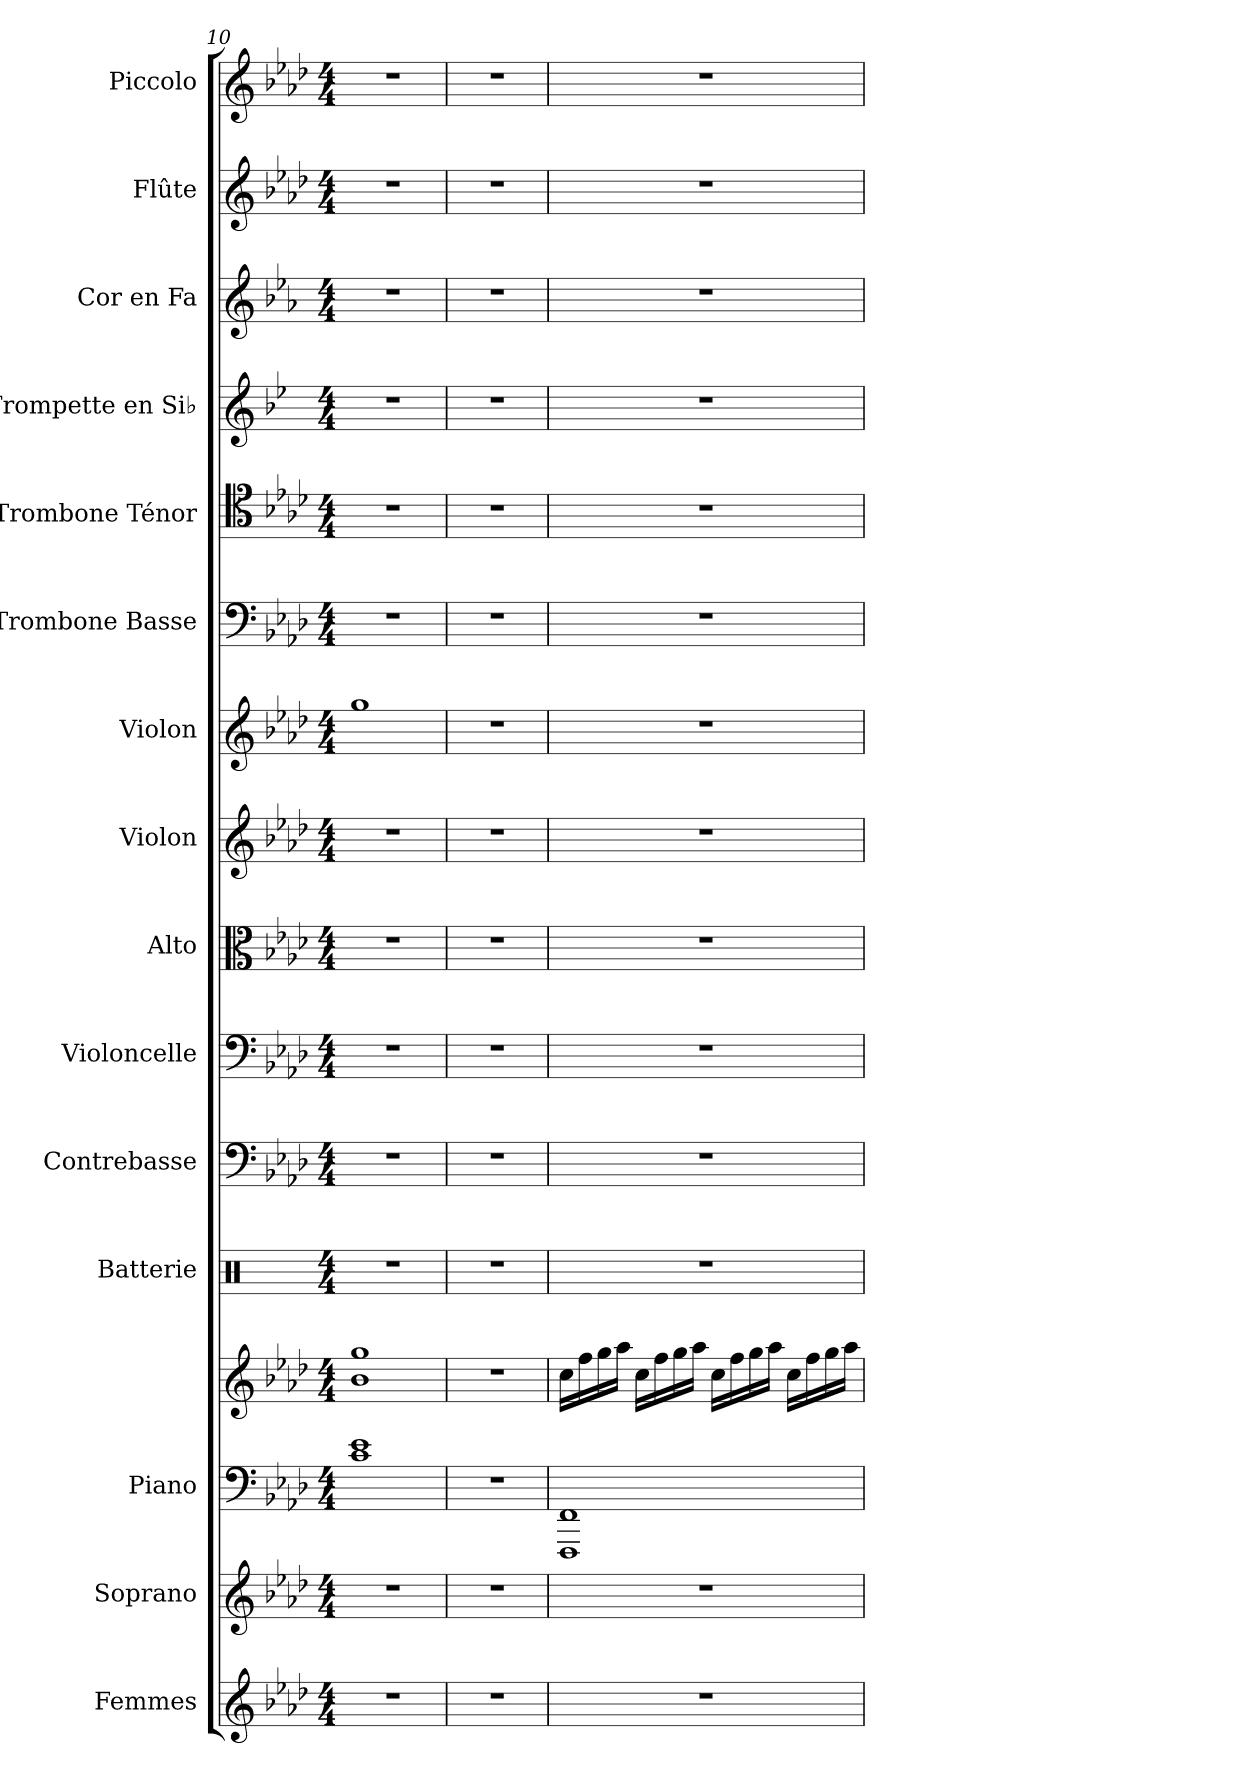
**kern	**kern	**kern	**kern	**dynam	**kern	**kern	**kern	**kern	**kern	**kern	**kern	**kern	**kern	**kern	**kern	**kern
*part15	*part14	*part13	*part13	*part13	*part12	*part11	*part10	*part9	*part8	*part7	*part6	*part5	*part4	*part3	*part2	*part1
*staff16	*staff15	*staff14	*staff13	*staff13/14	*staff12	*staff11	*staff10	*staff9	*staff8	*staff7	*staff6	*staff5	*staff4	*staff3	*staff2	*staff1
*I"Femmes	*I"Soprano	*I"Piano	*	*	*I"Batterie	*I"Contrebasse	*I"Violoncelle	*I"Alto	*I"Violon	*I"Violon	*I"Trombone Basse	*I"Trombone Ténor	*I"Trompette en Si♭	*I"Cor en Fa	*I"Flûte	*I"Piccolo
*I'F.	*I'S.	*I'Pia.	*	*	*I'Bat.	*I'Cb.	*I'Vlc	*I'Alt.	*I'Vln.	*I'Vln.	*I'Tbn. B.	*I'Tbn. T.	*I'Tromp. Si♭	*I'Cor Fa	*I'Fl.	*I'Picc.
*clefG2	*clefG2	*clefF4	*clefG2	*	*clefX	*clefF4	*clefF4	*clefC3	*clefG2	*clefG2	*clefF4	*clefC4	*clefG2	*clefG2	*clefG2	*clefG2
*	*	*	*	*	*	*ITrd7c12	*	*	*	*	*	*	*ITrd1c2	*ITrd4c7	*	*ITrd-7c-12
*k[b-e-a-d-]	*k[b-e-a-d-]	*k[b-e-a-d-]	*k[b-e-a-d-]	*	*k[]	*k[b-e-a-d-]	*k[b-e-a-d-]	*k[b-e-a-d-]	*k[b-e-a-d-]	*k[b-e-a-d-]	*k[b-e-a-d-]	*k[b-e-a-d-]	*k[b-e-a-d-]	*k[b-e-a-d-]	*k[b-e-a-d-]	*k[b-e-a-d-]
*M4/4	*M4/4	*M4/4	*M4/4	*	*M4/4	*M4/4	*M4/4	*M4/4	*M4/4	*M4/4	*M4/4	*M4/4	*M4/4	*M4/4	*M4/4	*M4/4
=10	=10	=10	=10	=10	=10	=10	=10	=10	=10	=10	=10	=10	=10	=10	=10	=10
1r	1r	1c 1e-	1b- 1gg	.	1r	1r	1r	1r	1r	1gg	1r	1r	1r	1r	1r	1r
=11	=11	=11	=11	=11	=11	=11	=11	=11	=11	=11	=11	=11	=11	=11	=11	=11
1r	1r	1r	1r	.	1r	1r	1r	1r	1r	1r	1r	1r	1r	1r	1r	1r
=12	=12	=12	=12	=12	=12	=12	=12	=12	=12	=12	=12	=12	=12	=12	=12	=12
!	!	!	!	!LO:DY:b=2	!	!	!	!	!	!	!	!	!	!	!	!
!	!	!	!	!LO:DY:n=1:b	!	!	!	!	!	!	!	!	!	!	!	!
1r	1r	1FFF 1FF	16cc\LL	mp mp	1r	1r	1r	1r	1r	1r	1r	1r	1r	1r	1r	1r
.	.	.	16ff\	.	.	.	.	.	.	.	.	.	.	.	.	.
.	.	.	16gg\	.	.	.	.	.	.	.	.	.	.	.	.	.
.	.	.	16aa-\JJ	.	.	.	.	.	.	.	.	.	.	.	.	.
.	.	.	16cc\LL	.	.	.	.	.	.	.	.	.	.	.	.	.
.	.	.	16ff\	.	.	.	.	.	.	.	.	.	.	.	.	.
.	.	.	16gg\	.	.	.	.	.	.	.	.	.	.	.	.	.
.	.	.	16aa-\JJ	.	.	.	.	.	.	.	.	.	.	.	.	.
.	.	.	16cc\LL	.	.	.	.	.	.	.	.	.	.	.	.	.
.	.	.	16ff\	.	.	.	.	.	.	.	.	.	.	.	.	.
.	.	.	16gg\	.	.	.	.	.	.	.	.	.	.	.	.	.
.	.	.	16aa-\JJ	.	.	.	.	.	.	.	.	.	.	.	.	.
.	.	.	16cc\LL	.	.	.	.	.	.	.	.	.	.	.	.	.
.	.	.	16ff\	.	.	.	.	.	.	.	.	.	.	.	.	.
.	.	.	16gg\	.	.	.	.	.	.	.	.	.	.	.	.	.
.	.	.	16aa-\JJ	.	.	.	.	.	.	.	.	.	.	.	.	.
=	=	=	=	=	=	=	=	=	=	=	=	=	=	=	=	=
*-	*-	*-	*-	*-	*-	*-	*-	*-	*-	*-	*-	*-	*-	*-	*-	*-
